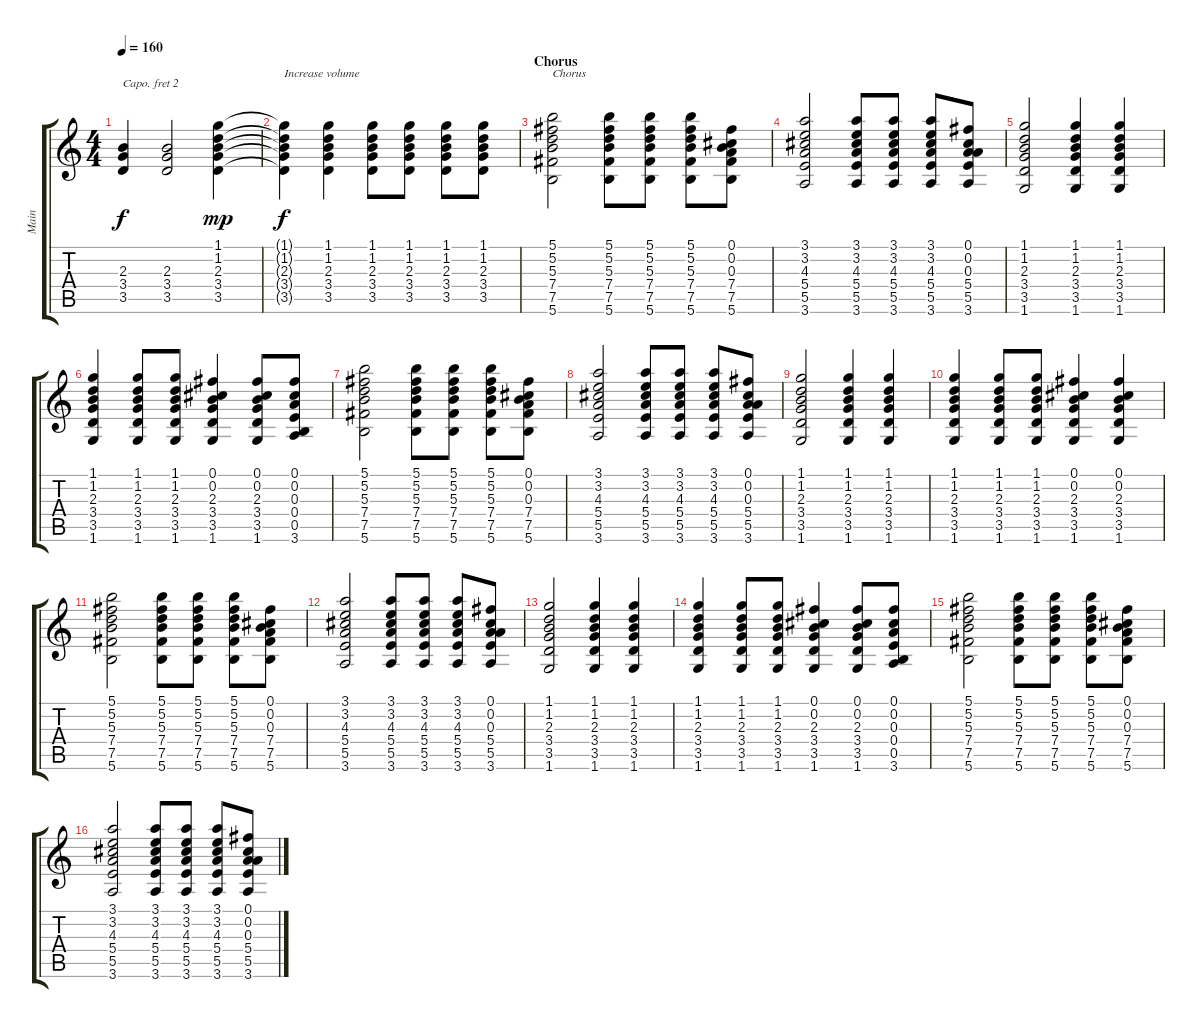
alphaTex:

\track ("Main" "Main") {instrument acousticguitarsteel}
\staff {score tabs}
\capo 2
\tuning (E4 B3 G3 D3 A2 E2) {hide}
\ts (4 4)
\tempo 160
\clef g2
\ks c
(2.3{t} 3.4{t} 3.5{t}).4{dy f} (2.3 3.4 3.5).2 (1.1 1.2 2.3 3.4 3.5).4{dy mp} |
(1.1{t} 1.2{t} 2.3{t} 3.4{t} 3.5{t}).4{txt "Increase volume" dy f volume 12} (1.1 1.2 2.3 3.4 3.5).4 (1.1 1.2 2.3 3.4 3.5).8 (1.1 1.2 2.3 3.4 3.5).8 (1.1 1.2 2.3 3.4 3.5).8 (1.1 1.2 2.3 3.4 3.5).8 |
\section ("" "Chorus")
(5.1 5.2 5.3 7.4 7.5 5.6).2{txt "Chorus" volume 12} (5.1 5.2 5.3 7.4 7.5 5.6).8 (5.1 5.2 5.3 7.4 7.5 5.6).8 (5.1 5.2 5.3 7.4 7.5 5.6).8 (0.1 0.2 0.3 7.4 7.5 5.6).8 |
(3.1 3.2 4.3 5.4 5.5 3.6).2 (3.1 3.2 4.3 5.4 5.5 3.6).8 (3.1 3.2 4.3 5.4 5.5 3.6).8 (3.1 3.2 4.3 5.4 5.5 3.6).8 (0.1 0.2 0.3 5.4 5.5 3.6).8 |
(1.1 1.2 2.3 3.4 3.5 1.6).2 (1.1 1.2 2.3 3.4 3.5 1.6).4 (1.1 1.2 2.3 3.4 3.5 1.6).4 |
(1.1 1.2 2.3 3.4 3.5 1.6).4 (1.1 1.2 2.3 3.4 3.5 1.6).8 (1.1 1.2 2.3 3.4 3.5 1.6).8 (0.1 0.2 2.3 3.4 3.5 1.6).4 (0.1 0.2 2.3 3.4 3.5 1.6).8 (0.1 0.2 0.3 0.4 0.5 3.6).8 |
(5.1 5.2 5.3 7.4 7.5 5.6).2 (5.1 5.2 5.3 7.4 7.5 5.6).8 (5.1 5.2 5.3 7.4 7.5 5.6).8 (5.1 5.2 5.3 7.4 7.5 5.6).8 (0.1 0.2 0.3 7.4 7.5 5.6).8 |
(3.1 3.2 4.3 5.4 5.5 3.6).2 (3.1 3.2 4.3 5.4 5.5 3.6).8 (3.1 3.2 4.3 5.4 5.5 3.6).8 (3.1 3.2 4.3 5.4 5.5 3.6).8 (0.1 0.2 0.3 5.4 5.5 3.6).8 |
(1.1 1.2 2.3 3.4 3.5 1.6).2 (1.1 1.2 2.3 3.4 3.5 1.6).4 (1.1 1.2 2.3 3.4 3.5 1.6).4 |
(1.1 1.2 2.3 3.4 3.5 1.6).4 (1.1 1.2 2.3 3.4 3.5 1.6).8 (1.1 1.2 2.3 3.4 3.5 1.6).8 (0.1 0.2 2.3 3.4 3.5 1.6).4 (0.1 0.2 2.3 3.4 3.5 1.6).4 |
(5.1 5.2 5.3 7.4 7.5 5.6).2 (5.1 5.2 5.3 7.4 7.5 5.6).8 (5.1 5.2 5.3 7.4 7.5 5.6).8 (5.1 5.2 5.3 7.4 7.5 5.6).8 (0.1 0.2 0.3 7.4 7.5 5.6).8 |
(3.1 3.2 4.3 5.4 5.5 3.6).2 (3.1 3.2 4.3 5.4 5.5 3.6).8 (3.1 3.2 4.3 5.4 5.5 3.6).8 (3.1 3.2 4.3 5.4 5.5 3.6).8 (0.1 0.2 0.3 5.4 5.5 3.6).8 |
(1.1 1.2 2.3 3.4 3.5 1.6).2 (1.1 1.2 2.3 3.4 3.5 1.6).4 (1.1 1.2 2.3 3.4 3.5 1.6).4 |
(1.1 1.2 2.3 3.4 3.5 1.6).4 (1.1 1.2 2.3 3.4 3.5 1.6).8 (1.1 1.2 2.3 3.4 3.5 1.6).8 (0.1 0.2 2.3 3.4 3.5 1.6).4 (0.1 0.2 2.3 3.4 3.5 1.6).8 (0.1 0.2 0.3 0.4 0.5 3.6).8 |
(5.1 5.2 5.3 7.4 7.5 5.6).2 (5.1 5.2 5.3 7.4 7.5 5.6).8 (5.1 5.2 5.3 7.4 7.5 5.6).8 (5.1 5.2 5.3 7.4 7.5 5.6).8 (0.1 0.2 0.3 7.4 7.5 5.6).8 |
(3.1 3.2 4.3 5.4 5.5 3.6).2 (3.1 3.2 4.3 5.4 5.5 3.6).8 (3.1 3.2 4.3 5.4 5.5 3.6).8 (3.1 3.2 4.3 5.4 5.5 3.6).8 (0.1 0.2 0.3 5.4 5.5 3.6).8
